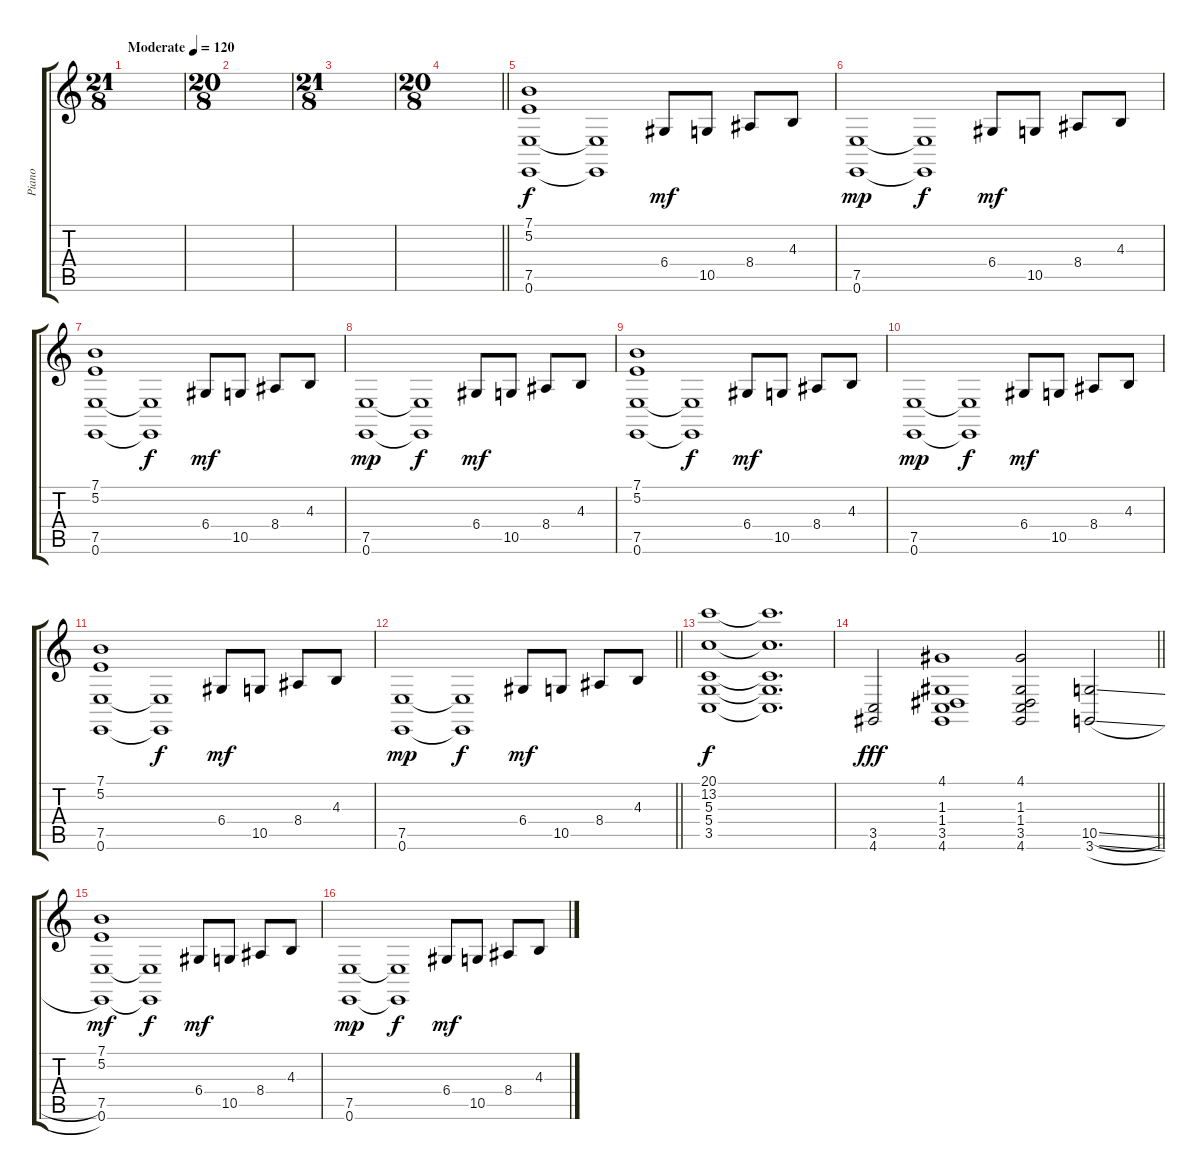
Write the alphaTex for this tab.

\track ("Piano" "Piano") {instrument acousticgrandpiano}
\staff {score tabs}
\tuning (E4 B3 G3 D3 A2 E2) {hide}
\ts (21 8)
\section ("" "")
\tempo (120 "Moderate")
\clef g2
\ks c
|
\ts (20 8)
|
\ts (21 8)
|
\ts (20 8)
\barLineRight lightlight
|
\section ("" "")
(7.1 5.2 7.5 0.6).1 (7.5{t} 0.6{t}).1{dy f} 6.4.8{dy mf} 10.5.8 8.4.8 4.3.8 |
(7.5 0.6).1{dy mp} (7.5{t} 0.6{t}).1{dy f} 6.4.8{dy mf} 10.5.8 8.4.8 4.3.8 |
(7.1 5.2 7.5 0.6).1 (7.5{t} 0.6{t}).1{dy f} 6.4.8{dy mf} 10.5.8 8.4.8 4.3.8 |
(7.5 0.6).1{dy mp} (7.5{t} 0.6{t}).1{dy f} 6.4.8{dy mf} 10.5.8 8.4.8 4.3.8 |
(7.1 5.2 7.5 0.6).1 (7.5{t} 0.6{t}).1{dy f} 6.4.8{dy mf} 10.5.8 8.4.8 4.3.8 |
(7.5 0.6).1{dy mp} (7.5{t} 0.6{t}).1{dy f} 6.4.8{dy mf} 10.5.8 8.4.8 4.3.8 |
(7.1 5.2 7.5 0.6).1 (7.5{t} 0.6{t}).1{dy f} 6.4.8{dy mf} 10.5.8 8.4.8 4.3.8 |
\barLineRight lightlight
(7.5 0.6).1{dy mp} (7.5{t} 0.6{t}).1{dy f} 6.4.8{dy mf} 10.5.8 8.4.8 4.3.8 |
\section ("" "")
(20.1 13.2 5.3 5.4 3.5).1{dy f} (20.1{t} 13.2{t} 5.3{t} 5.4{t} 3.5{t}).1{d} |
\barLineRight lightlight
(3.5 4.6).2{dy fff} (4.1 1.3 1.4 3.5 4.6).1 (4.1 1.3 1.4 3.5 4.6).2 (10.5{sl} 3.6{sl}).2 |
\section ("" "")
(7.1 5.2 7.5 0.6).1{dy mf} (7.5{t} 0.6{t}).1{dy f} 6.4.8{dy mf} 10.5.8 8.4.8 4.3.8 |
(7.5 0.6).1{dy mp} (7.5{t} 0.6{t}).1{dy f} 6.4.8{dy mf} 10.5.8 8.4.8 4.3.8
